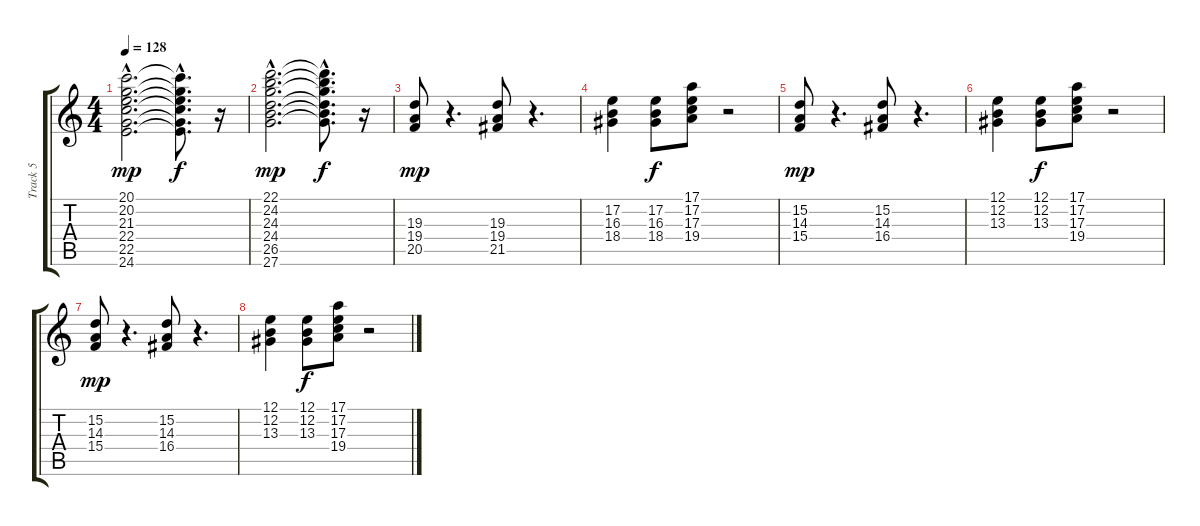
\track ("Track 5" "Track 5") {instrument rockorgan}
\staff {score tabs}
\tuning (E4 B3 G3 D3 A2 E2) {hide}
\ts (4 4)
\tempo 128
\clef g2
\ks c
(20.1{hac} 20.2{hac} 21.3{hac} 22.4{hac} 22.5{hac} 24.6{hac}).2{d dy mp} (20.1{hac t} 20.2{hac t} 21.3{hac t} 22.4{hac t} 22.5{hac t} 24.6{hac t}).8{d dy f} r.16 |
(22.1{hac} 24.2{hac} 24.3{hac} 24.4{hac} 26.5{hac} 27.6{hac}).2{d dy mp} (22.1{hac t} 24.2{hac t} 24.3{hac t} 24.4{hac t} 26.5{hac t} 27.6{hac t}).8{d dy f} r.16 |
(19.3 19.4 20.5).8{dy mp} r.4{d} (19.3 19.4 21.5).8 r.4{d} |
(17.2 16.3 18.4).4 (17.2 16.3 18.4).8{dy f} (17.1 17.2 17.3 19.4).8 r.2 |
(15.2 14.3 15.4).8{dy mp} r.4{d} (15.2 14.3 16.4).8 r.4{d} |
(12.1 12.2 13.3).4 (12.1 12.2 13.3).8{dy f} (17.1 17.2 17.3 19.4).8 r.2 |
(15.2 14.3 15.4).8{dy mp} r.4{d} (15.2 14.3 16.4).8 r.4{d} |
(12.1 12.2 13.3).4 (12.1 12.2 13.3).8{dy f} (17.1 17.2 17.3 19.4).8 r.2
